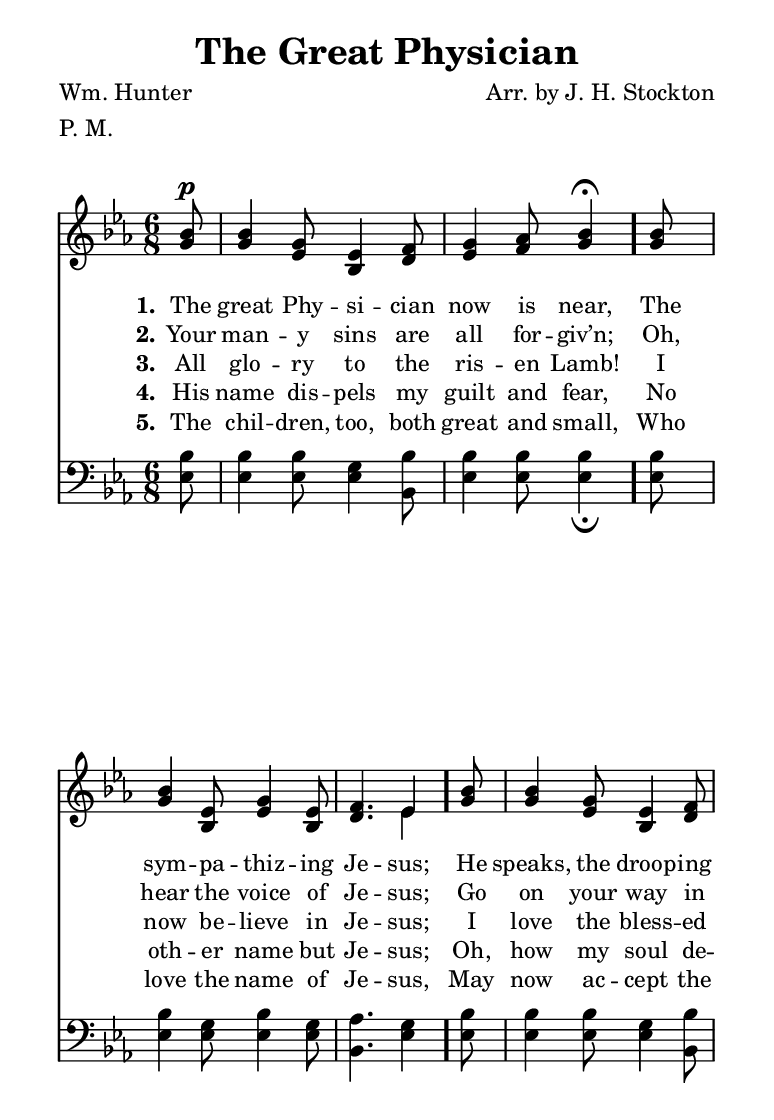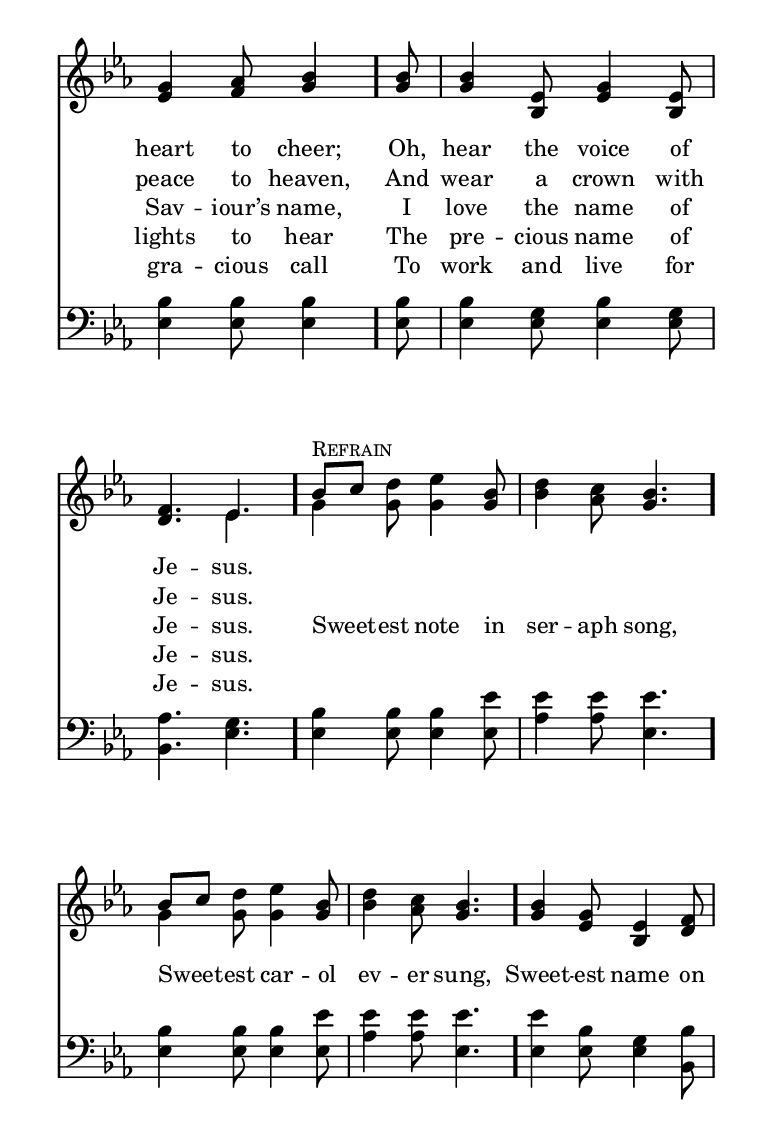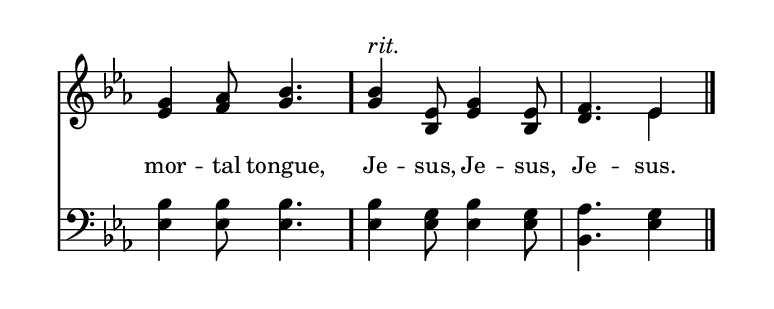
\include "common/global.ily"
\paper {
  \include "common/paper.ily"
}

\header{
  %gospel
  hymnnumber = "42"
  title = "The Great Physician"
  tunename = ""
  meter = "P. M."
  poet = "Wm. Hunter"
  composer = "Arr. by J. H. Stockton"
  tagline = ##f
}

% for fermata in MIDI
ta = { \tempo 4=80 }
tb = { \tempo 4=40 }
tc = { \tempo 4=60 }

patternAA = { \ta c8 | c4 c8 c4 c8 | c4 c8 \tb c4 \ta }
patternAB = { \ta c8 | c4 c8 c4 c8 | c4.       c4     }
patternAC = { \ta c8 | c4 c8 c4 c8 | c4 c8     c4     }
patternAD = { \ta c8 | c4 c8 c4 c8 | c4.       c4.    }
patternAE = { \ta      c4 c8 c4 c8 | c4 c8     c4.    }

patternBA = { \ta c8[ c8] c8 c4 c8 | c4 c8 c4. }
patternBB = { \ta c4      c8 c4 c8 | c4 c8 c4. }

% \tc for ritardando
patternCA = { \tc c4 c8 c4 c8 | c4. c4 }

global = {
  \include "common/overrides.ily"
  \override Staff.TimeSignature.style = #'numbered
  \time 6/8
  \override Score.MetronomeMark.transparent = ##t % hide all fermata changes too
  \ta
  \key ees \major
  \partial 8
  \autoBeamOff
}

notesSoprano = {
\global
\relative c'' {

  \changePitch \patternAA { bes^\markup { \dynamic p } | bes g ees f | g aes bes \fermata }
  \changePitch \patternAB { bes | bes ees, g ees | f ees }
  \changePitch \patternAC { bes' | bes g ees f | g aes bes }
  \changePitch \patternAD { bes | bes ees, g ees | f ees }

  << s^\markup { \small \caps "Refrain" }
  \changePitch \patternBA { bes' c d ees bes | d c bes } >>
  \changePitch \patternBA { bes c d ees bes | d c bes }
  \changePitch \patternAE { bes g ees f | g aes bes }
  \changePitch \patternCA { bes^\markup { \italic rit. } ees, g ees | f ees }

  \bar "|."

}
}

notesAlto = {
\global
\relative e' {

  \changePitch \patternAA { g | g ees bes d | ees f g }
  \changePitch \patternAB { g | g bes, ees bes | d ees }
  \changePitch \patternAC { g | g ees bes d | ees f g }
  \changePitch \patternAD { g | g bes, ees bes | d ees }

  \changePitch \patternBB { g | g g g | bes aes g }
  \changePitch \patternBB { g | g g g | bes aes g }
  \changePitch \patternAE { g ees bes d | ees f g }
  \changePitch \patternCA { g bes, ees bes | d ees }

}
}

notesTenor = {
\global
\relative a {

  \changePitch \patternAA { bes | bes bes g bes | bes bes bes }
  \changePitch \patternAB { bes | bes g bes g | aes g }
  \changePitch \patternAC { bes | bes bes g bes | bes bes bes }
  \changePitch \patternAD { bes | bes g bes g | aes g }

  \changePitch \patternBB { bes bes bes ees | ees ees ees }
  \changePitch \patternBB { bes bes bes ees | ees ees ees }
  \changePitch \patternAE { ees bes g bes | bes bes bes }
  \changePitch \patternCA { bes g bes g | aes g }

}
}

notesBass = {
\global
\relative f {

  \changePitch \patternAA { ees | ees ees ees bes | ees ees ees_\fermata }
  \changePitch \patternAB { ees | ees ees ees ees | bes ees }
  \changePitch \patternAC { ees | ees ees ees bes | ees ees ees }
  \changePitch \patternAD { ees | ees ees ees ees | bes ees }

  \changePitch \patternBB { ees ees ees ees | aes aes ees }
  \changePitch \patternBB { ees ees ees ees | aes aes ees }
  \changePitch \patternAE { ees ees ees bes | ees ees ees }
  \changePitch \patternCA { ees ees ees ees | bes ees }

}
}

Refrain = \lyricmode {

Sweet -- est note in ser -- aph song, \bar "."
Sweet -- est car -- ol ev -- er sung, \bar "." \eogbreak
Sweet -- est name on mor -- tal tongue, \bar "."
Je -- sus, Je -- sus, Je -- sus. \bar "." \eogbreak

}

wordsA = \lyricmode {
\set stanza = "1."

The great Phy -- si -- cian now is near, \bar "."
The sym -- pa -- thiz -- ing Je -- sus; \bar "." \eogbreak
He speaks, the droop -- ing heart to cheer; \bar "."
Oh, hear the voice of Je -- sus. \bar "." \eogbreak

}

wordsB = \lyricmode {
\set stanza = "2."

Your man -- y sins are all for -- giv’n;
Oh, hear the voice of Je -- sus;
Go on your way in peace to heaven,
And wear a crown with Je -- sus.

}

wordsC = \lyricmode {
\set stanza = "3."

All glo -- ry to the ris -- en Lamb!
I now be -- lieve in Je -- sus;
I love the bless -- ed Sav -- iour’s name,
I love the name of Je -- sus.

\Refrain

}

wordsD = \lyricmode {
\set stanza = "4."

His name dis -- pels my guilt and fear,
No oth -- er name but Je -- sus;
Oh, how my soul de -- lights to hear
The pre -- cious name of Je -- sus.

}

wordsE = \lyricmode {
\set stanza = "5."

The chil -- dren, too, both great and small,
Who love the name of Je -- sus,
May now ac -- cept the gra -- cious call
To work and live for Je -- sus.

}

\score {
  \context ChoirStaff <<
    \context Staff = upper <<
      \set Staff.autoBeaming = ##f
      \set ChoirStaff.systemStartDelimiter = #'SystemStartBar
      \set ChoirStaff.printPartCombineTexts = ##f
      \partcombine #'(2 . 11) \notesSoprano \notesAlto
      \context NullVoice = sopranos { \voiceOne << \notesSoprano >> }
      \context Lyrics = one   \lyricsto sopranos \wordsA
      \context Lyrics = two   \lyricsto sopranos \wordsB
      \context Lyrics = three \lyricsto sopranos \wordsC
      \context Lyrics = four  \lyricsto sopranos \wordsD
      \context Lyrics = five  \lyricsto sopranos \wordsE
    >>
    \context Staff = men <<
      \set Staff.autoBeaming = ##f
      \clef bass
      \set ChoirStaff.printPartCombineTexts = ##f
      \partcombine #'(2 . 11) \notesTenor \notesBass
    >>
  >>
  \layout {
    \include "common/layout.ily"
  }
  \midi{
    \include "common/midi.ily"
  }
}

\version "2.19.49"  % necessary for upgrading to future LilyPond versions.

% vi:set et ts=2 sw=2 ai nocindent syntax=lilypond:
